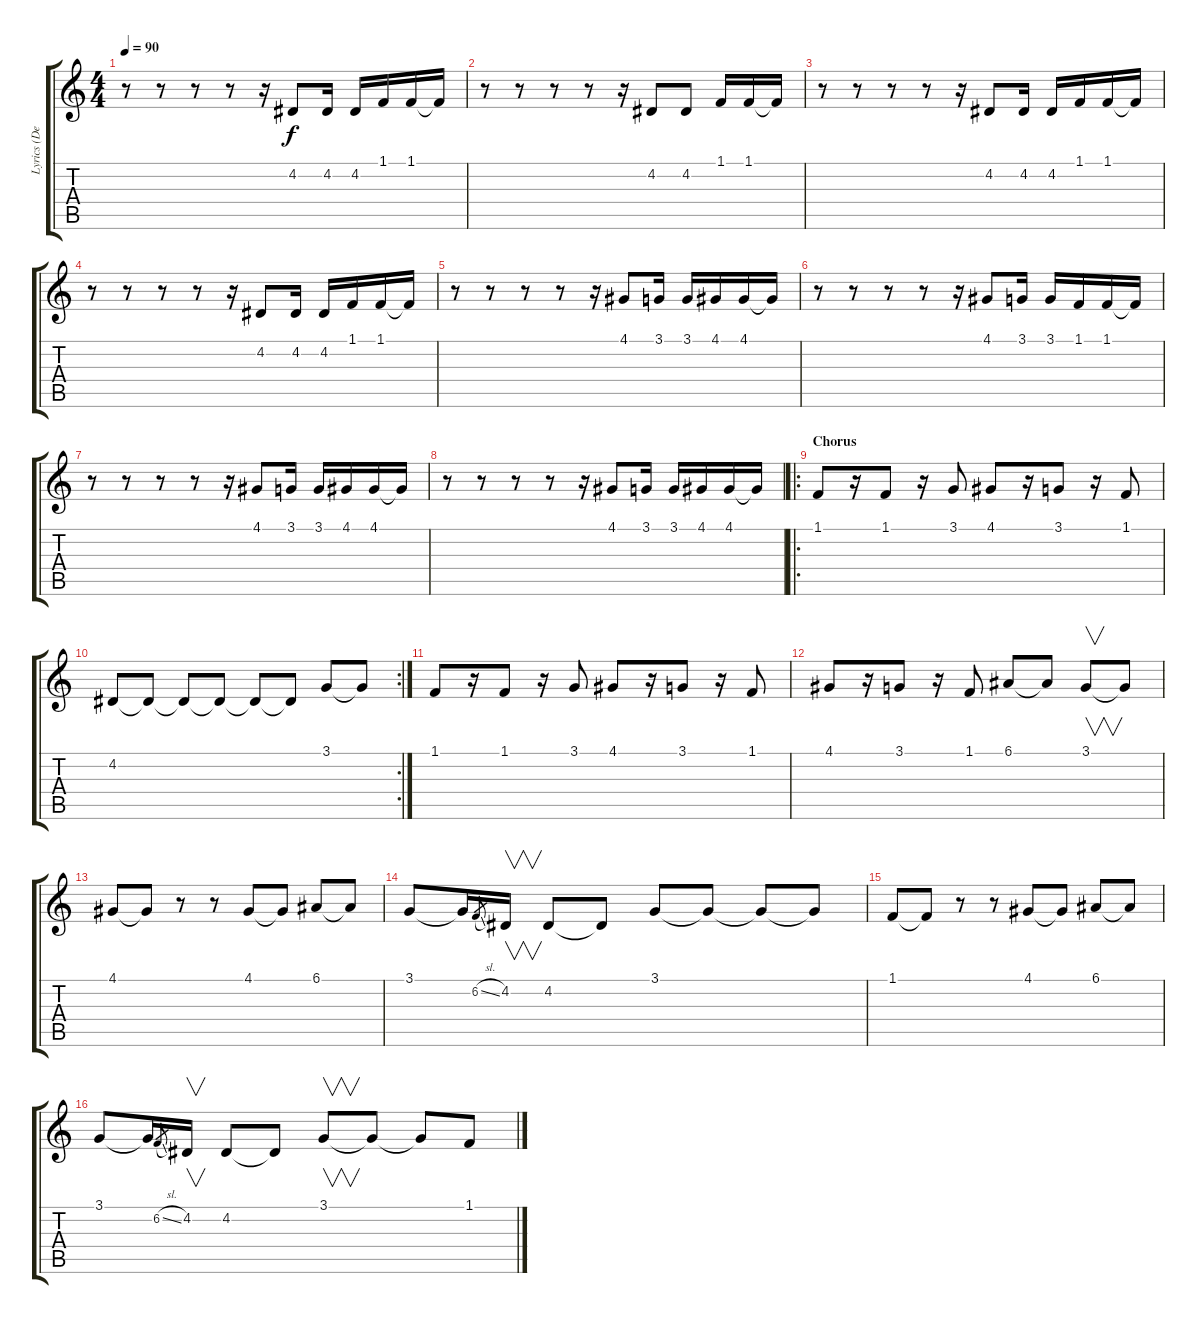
\track ("Lyrics (Dexter)" "Lyrics (De") {instrument oboe}
\staff {score tabs}
\tuning (E4 B3 G3 D3 A2 E2) {hide}
\ts (4 4)
\tempo 90
\clef g2
\ks c
r.8{dy f} r.8 r.8 r.8 r.16 4.2.8 4.2.16 4.2.16 1.1.16 1.1.16 1.1{t}.16 |
r.8 r.8 r.8 r.8 r.16 4.2.8 4.2.8 1.1.16 1.1.16 1.1{t}.16 |
r.8 r.8 r.8 r.8 r.16 4.2.8 4.2.16 4.2.16 1.1.16 1.1.16 1.1{t}.16 |
r.8 r.8 r.8 r.8 r.16 4.2.8 4.2.16 4.2.16 1.1.16 1.1.16 1.1{t}.16 |
r.8 r.8 r.8 r.8 r.16 4.1.8 3.1.16 3.1.16 4.1.16 4.1.16 4.1{t}.16 |
r.8 r.8 r.8 r.8 r.16 4.1.8 3.1.16 3.1.16 1.1.16 1.1.16 1.1{t}.16 |
r.8 r.8 r.8 r.8 r.16 4.1.8 3.1.16 3.1.16 4.1.16 4.1.16 4.1{t}.16 |
r.8 r.8 r.8 r.8 r.16 4.1.8 3.1.16 3.1.16 4.1.16 4.1.16 4.1{t}.16 |
\ro
\section ("" "Chorus")
1.1.8 r.16 1.1.8 r.16 3.1.8 4.1.8 r.16 3.1.8 r.16 1.1.8 |
\rc 2
4.2.8 4.2{t}.8 4.2{t}.8 4.2{t}.8 4.2{t}.8 4.2{t}.8 3.1.8 3.1{t}.8 |
1.1.8 r.16 1.1.8 r.16 3.1.8 4.1.8 r.16 3.1.8 r.16 1.1.8 |
4.1.8 r.16 3.1.8 r.16 1.1.8 6.1.8 6.1{t}.8 3.1.8{v} 3.1{t}.8 |
4.1.8 4.1{t}.8 r.8 r.8 4.1.8 4.1{t}.8 6.1.8 6.1{t}.8 |
3.1.8 3.1{t}.16 6.2{sl}.8{gr} 4.2.16{v} 4.2.8 4.2{t}.8 3.1.8 3.1{t}.8 3.1{t}.8 3.1{t}.8 |
1.1.8 1.1{t}.8 r.8 r.8 4.1.8 4.1{t}.8 6.1.8 6.1{t}.8 |
3.1.8 3.1{t}.16 6.2{sl}.8{gr} 4.2.16{v} 4.2.8 4.2{t}.8 3.1.8{v} 3.1{t}.8 3.1{t}.8 1.1.8
